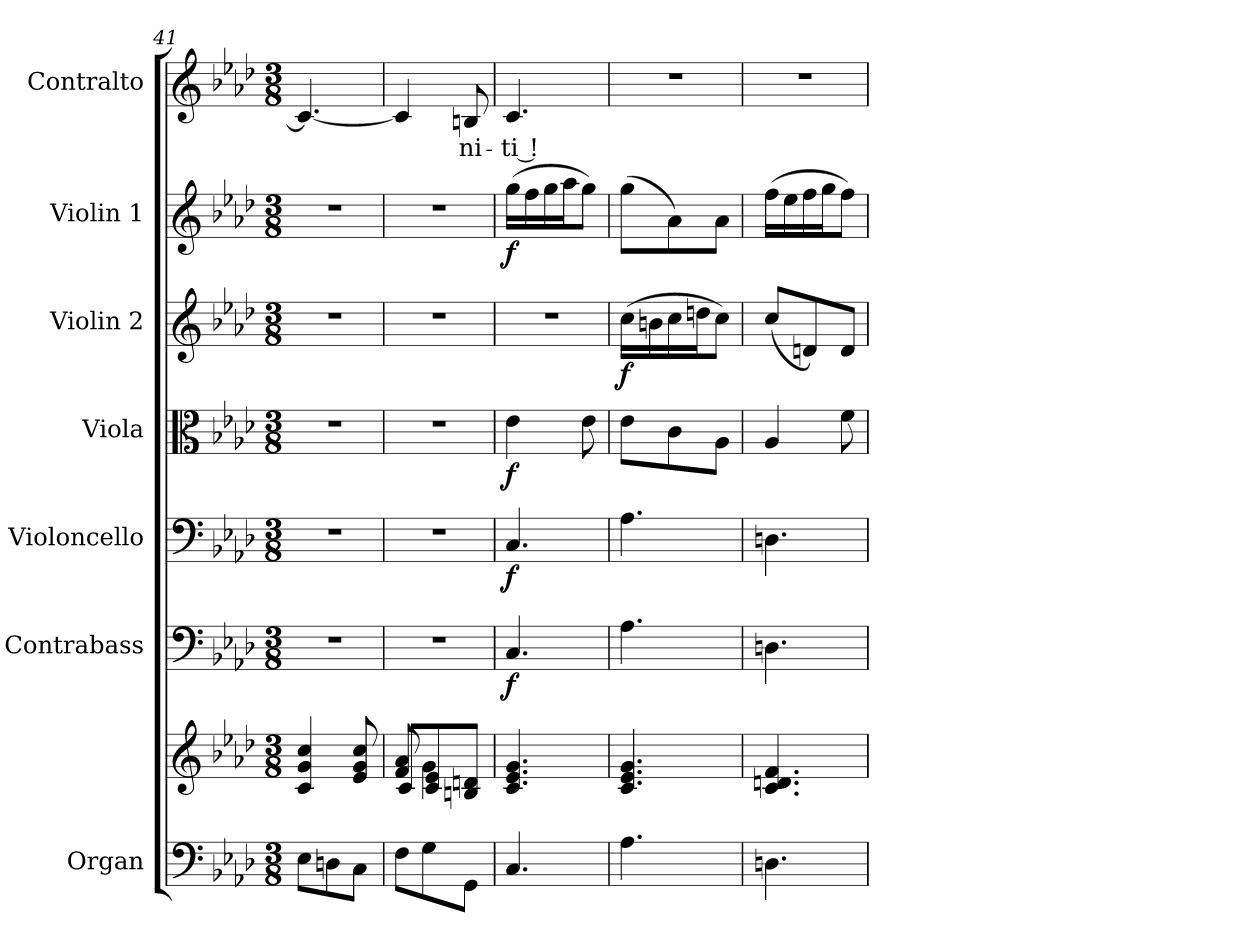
**kern	**kern	**kern	**dynam	**kern	**dynam	**kern	**dynam	**kern	**dynam	**kern	**dynam	**kern	**text
*part7	*part7	*part6	*part6	*part5	*part5	*part4	*part4	*part3	*part3	*part2	*part2	*part1	*part1
*staff8	*staff7	*staff6	*staff6	*staff5	*staff5	*staff4	*staff4	*staff3	*staff3	*staff2	*staff2	*staff1	*staff1
*I"Organ	*	*I"Contrabass	*	*I"Violoncello	*	*I"Viola	*	*I"Violin 2	*	*I"Violin 1	*	*I"Contralto	*
*I'Org.	*	*I'Cb.	*	*I'Vc.	*	*I'Vla.	*	*I'Vln. 2	*	*I'Vln. 1	*	*I'C.	*
*clefF4	*clefG2	*clefF4	*	*clefF4	*	*clefC3	*	*clefG2	*	*clefG2	*	*clefG2	*
*	*	*ITrd7c12	*	*	*	*	*	*	*	*	*	*	*
*k[b-e-a-d-]	*k[b-e-a-d-]	*k[b-e-a-d-]	*	*k[b-e-a-d-]	*	*k[b-e-a-d-]	*	*k[b-e-a-d-]	*	*k[b-e-a-d-]	*	*k[b-e-a-d-]	*
*f:	*f:	*f:	*	*f:	*	*f:	*	*f:	*	*f:	*	*f:	*
*M3/8	*M3/8	*M3/8	*	*M3/8	*	*M3/8	*	*M3/8	*	*M3/8	*	*M3/8	*
=41	=41	=41	=41	=41	=41	=41	=41	=41	=41	=41	=41	=41	=41
!	!	!LO:N:vis=1	!	!LO:N:vis=1	!	!LO:N:vis=1	!	!LO:N:vis=1	!	!LO:N:vis=1	!	!	!
8E-i\L	4ci/ 4gi 4cci	4.r	.	4.r	.	4.r	.	4.r	.	4.r	.	4.ci/_	.
8Dni\	.	.	.	.	.	.	.	.	.	.	.	.	.
8Ci\J	8e-i/ 8gi 8cci	.	.	.	.	.	.	.	.	.	.	.	.
!!LO:PB:g=z
=42	=42	=42	=42	=42	=42	=42	=42	=42	=42	=42	=42	=42	=42
*	*^	*	*	*	*	*	*	*	*	*	*	*	*
!	!	!	!LO:N:vis=1	!	!LO:N:vis=1	!	!LO:N:vis=1	!	!LO:N:vis=1	!	!LO:N:vis=1	!	!	!
8Fi\L	8fi/ 8a-i	8ci/L	4.r	.	4.r	.	4.r	.	4.r	.	4.r	.	4ci/]	.
8Gi\	4gi\	8ci/ 8e-i/	.	.	.	.	.	.	.	.	.	.	.	.
!	!	!	!	!	!	!	!	!	!	!	!	!	!	!LO:LY:b:color=#000000
8GGi\J	.	8Bni/ 8dni/J	.	.	.	.	.	.	.	.	.	.	8Bni/	-ni-
=43	=43	=43	=43	=43	=43	=43	=43	=43	=43	=43	=43	=43	=43	=43
!	!	!	!	!	!	!	!	!	!LO:N:vis=1	!	!	!	!	!
*	*v	*v	*	*	*	*	*	*	*	*	*	*	*	*
*	*^	*	*	*	*	*	*	*	*	*	*	*	*
!	!	!	!	!	!	!	!	!	!	!	!	!	!	!LO:LY:b:color=#000000
*	*v	*v	*	*	*	*	*	*	*	*	*	*	*	*
4.Ci/	4.ci/ 4.e-i 4.gi	4.CCi/	f	4.Ci/	f	4e-i\	f	4.r	.	(16ggi\LL	f	4.ci/	-ti !
.	.	.	.	.	.	.	.	.	.	16ffi\	.	.	.
.	.	.	.	.	.	.	.	.	.	16ggi\	.	.	.
.	.	.	.	.	.	.	.	.	.	16aa-i\J	.	.	.
.	.	.	.	.	.	8e-i\	.	.	.	8ggi\J)	.	.	.
=44	=44	=44	=44	=44	=44	=44	=44	=44	=44	=44	=44	=44	=44
!	!	!	!	!	!	!	!	!	!	!	!	!LO:N:vis=1	!
4.A-i\	4.ci/ 4.e-i 4.gi	4.AA-i\	.	4.A-i\	.	8e-i\L	.	(16cci\LL	f	(8ggi\L	.	4.r	.
.	.	.	.	.	.	.	.	16bni\	.	.	.	.	.
.	.	.	.	.	.	8ci\	.	16cci\	.	8a-i\)	.	.	.
.	.	.	.	.	.	.	.	16ddni\J	.	.	.	.	.
.	.	.	.	.	.	8A-i\J	.	8cci\J)	.	8a-i\J	.	.	.
=45	=45	=45	=45	=45	=45	=45	=45	=45	=45	=45	=45	=45	=45
!	!	!	!	!	!	!	!	!	!	!	!	!LO:N:vis=1	!
4.Dni\	4.ci/ 4.dni 4.fi	4.DDni\	.	4.Dni\	.	4A-i/	.	(8cci/L	.	(16ffi\LL	.	4.r	.
.	.	.	.	.	.	.	.	.	.	16ee-i\	.	.	.
.	.	.	.	.	.	.	.	8dni/)	.	16ffi\	.	.	.
.	.	.	.	.	.	.	.	.	.	16ggi\J	.	.	.
.	.	.	.	.	.	8fi\	.	8di/J	.	8ffi\J)	.	.	.
=	=	=	=	=	=	=	=	=	=	=	=	=	=
*-	*-	*-	*-	*-	*-	*-	*-	*-	*-	*-	*-	*-	*-
